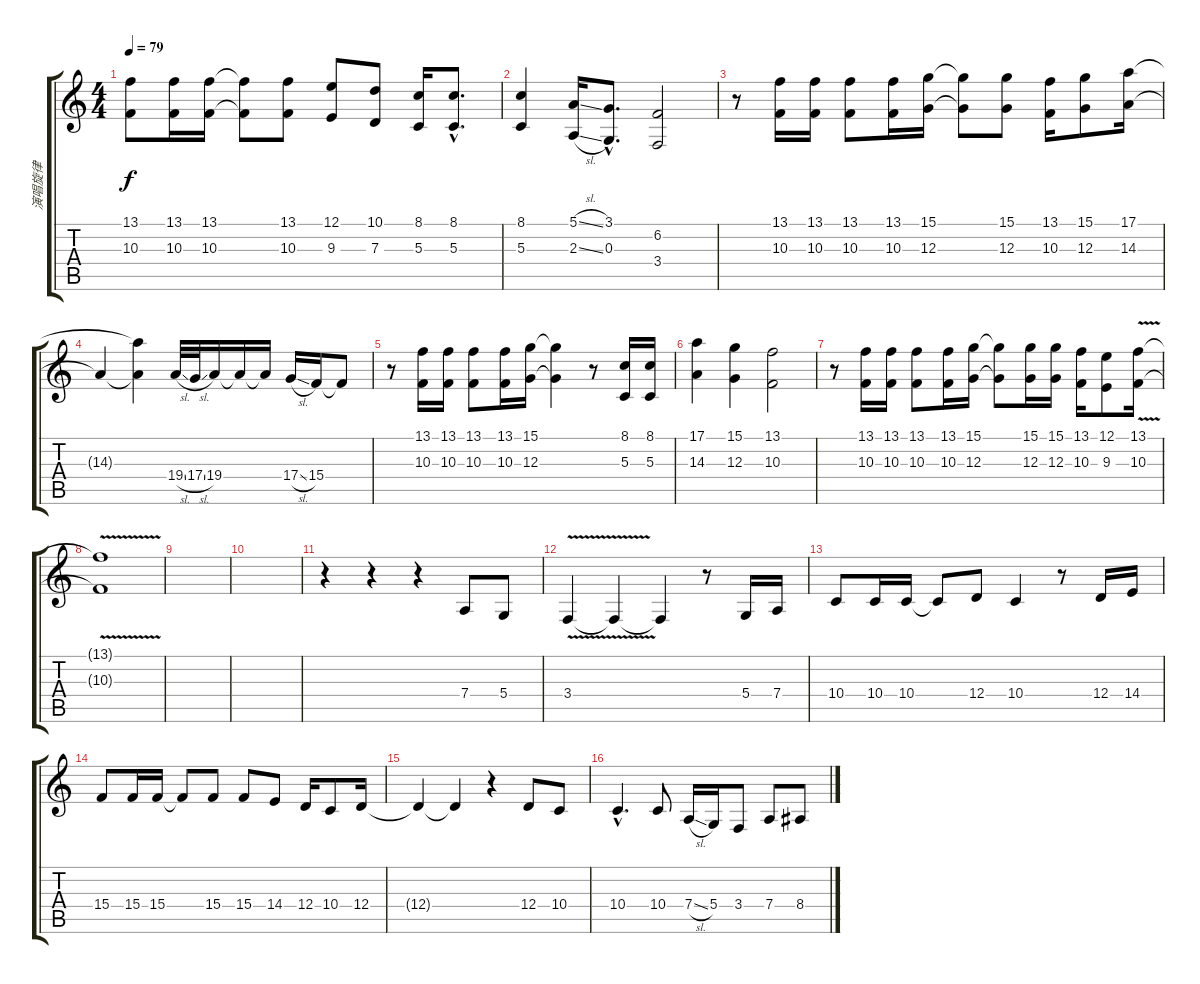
\track ("演唱旋律" "演唱旋律") {instrument sopranosax}
\staff {score tabs}
\tuning (E4 B3 G3 D3 A2 E2) {hide}
\ts (4 4)
\tempo 79
\clef g2
\ks c
(13.1 10.3).8{dy f} (13.1 10.3).16 (13.1 10.3).16 (13.1{t} 10.3{t}).8 (13.1 10.3).8 (12.1 9.3).8 (10.1 7.3).8 (8.1 5.3).16 (8.1{hac} 5.3{hac}).8{d} |
(8.1 5.3).4 (5.1{sl} 2.3{sl}).16 (3.1{hac} 0.3{hac}).8{d} (6.2 3.4).2 |
r.8 (13.1 10.3).16 (13.1 10.3).16 (13.1 10.3).8 (13.1 10.3).16 (15.1 12.3).16 (15.1{t} 12.3{t}).8 (15.1 12.3).8 (13.1 10.3).16 (15.1 12.3).8 (17.1 14.3).16 |
14.3{t}.4 (17.1{t} 14.3{t}).4 19.4{sl}.32 17.4{sl}.32 19.4.16 19.4{t}.16 19.4{t}.16 17.4{sl}.16 15.4.16 15.4{t}.8 |
r.8 (13.1 10.3).16 (13.1 10.3).16 (13.1 10.3).8 (13.1 10.3).16 (15.1 12.3).16 (15.1{t} 12.3{t}).4 r.8 (8.1 5.3).16 (8.1 5.3).16 |
(17.1 14.3).4 (15.1 12.3).4 (13.1 10.3).2 |
r.8 (13.1 10.3).16 (13.1 10.3).16 (13.1 10.3).8 (13.1 10.3).16 (15.1 12.3).16 (15.1{t} 12.3{t}).8 (15.1 12.3).16 (15.1 12.3).16 (13.1 10.3).16 (12.1 9.3).8 (13.1{v} 10.3{v}).16 |
(13.1{t} 10.3{t}).1 |
|
|
r.4 r.4 r.4 7.4.8 5.4.8 |
3.4{v}.4 3.4{t}.4 3.4{t}.4 r.8 5.4.16 7.4.16 |
10.4.8 10.4.16 10.4.16 10.4{t}.8 12.4.8 10.4.4 r.8 12.4.16 14.4.16 |
15.4.8 15.4.16 15.4.16 15.4{t}.8 15.4.8 15.4.8 14.4.8 12.4.16 10.4.8 12.4.16 |
12.4{t}.4 12.4{t}.4 r.4 12.4.8 10.4.8 |
10.4{hac}.4{d} 10.4.8 7.4{sl}.16 5.4.16 3.4.8 7.4.8 8.4.8
